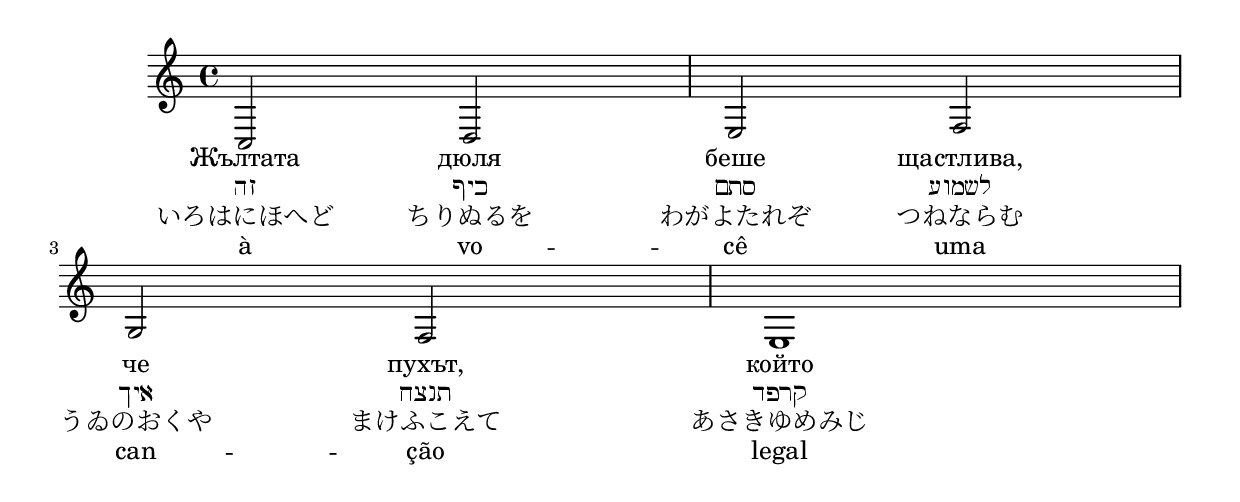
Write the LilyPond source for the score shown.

%% Do not edit this file; it is auto-generated from input/new
%% This file is in the public domain.
\version "2.11.53"

%% Edit this file using a Unicode aware editor, such as GVIM, GEDIT, Emacs

%{

You may have to install additional fonts.

Red Hat Fedora

    taipeifonts fonts-xorg-truetype ttfonts-ja fonts-arabic \
   ttfonts-zh_CN fonts-ja fonts-hebrew 

Debian GNU/Linux

   apt-get install emacs-intl-fonts xfonts-intl-.* \
  ttf-kochi-gothic ttf-kochi-mincho \
  xfonts-bolkhov-75dpi xfonts-cronyx-100dpi xfonts-cronyx-75dpi 
%} 

\header {
  lsrtags = "text"
  texidoc = "Various scripts may be used for texts (like titles and
lyrics) by entering them in UTF-8 encoding, and using a Pango based
backend.  Depending on the fonts installed, this fragment will
render Bulgarian (Cyrillic), Hebrew, Japanese and Portuguese.
"
  doctitle = "UTF-8"
} % begin verbatim

% end verbatim - this comment is a hack to prevent texinfo.tex
% from choking on non-European UTF-8 subsets
% Cyrillic font
bulgarian = \lyricmode {
  Жълтата дюля беше щастлива, че пухът, който цъфна, замръзна като гьон.
}

hebrew = \lyricmode {
  זה כיף סתם לשמוע איך תנצח קרפד עץ טוב בגן.
}

japanese = \lyricmode {
  いろはにほへど ちりぬるを
  わがよたれぞ  つねならむ
  うゐのおくや  まけふこえて
  あさきゆめみじ ゑひもせず
}

% "a legal song to you"
portuguese = \lyricmode {
  à vo -- cê uma can -- ção legal
}

\relative  {
  c2 d
  e2 f
  g2 f
  e1
}
\addlyrics { \bulgarian }
\addlyrics { \hebrew }
\addlyrics { \japanese }
\addlyrics { \portuguese }
